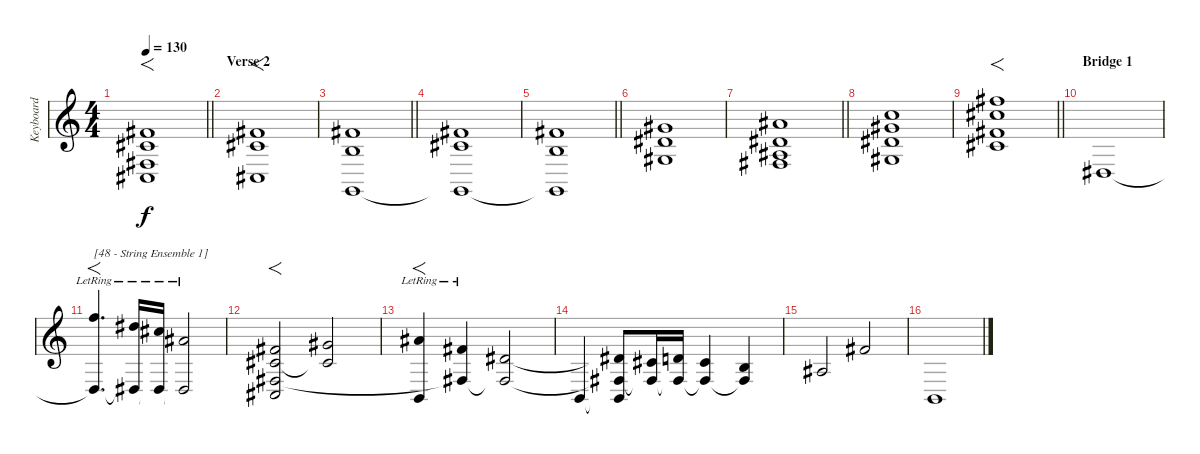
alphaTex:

\track ("Keyboard" "Keyboard") {instrument pad2warm}
\staff {score}
\tuning (E4 B3 G3 D3 A2 E2 B1) {hide}
\ts (4 4)
\tempo 130
\clef g2
\barLineRight lightlight
\ks c
(2.1 2.2 4.4 4.5).1{f dy f} |
\section ("" "Verse 2")
(2.1 2.2 4.5).1{f} |
\barLineRight lightlight
(2.1 0.2 3.6).1 |
(2.1 2.2 3.6{t}).1 |
\barLineRight lightlight
(2.1 0.2 3.6{t}).1 |
(4.1 4.2 6.4).1 |
\barLineRight lightlight
(6.1 4.2 3.3 4.4).1 |
(8.1 9.2 8.3 6.4).1 |
\barLineRight lightlight
(14.1 14.2 11.3 11.4).1{f} |
\section ("" "Bridge 1")
11.6.1 |
(13.1{lr} 11.6{t}).4{f d txt "[48 - String Ensemble 1]" volume 14 instrument stringensemble1} (11.1{lr} 11.6{t}).16 (9.1{lr} 11.6{t}).16 (11.2{lr} 11.6{t}).2 |
(11.3 11.4 9.5 9.6).2{f} (9.2 11.4{t}).2 |
(11.2{lr} 12.7).4{f} (11.3{lr} 9.5{t}).4 (13.4 9.5{t}).2 |
12.7.4 (13.4{t} 9.5{t} 12.7{t}).8 (11.4 9.5{t}).16 (12.4 9.5{t}).16 (11.4 9.5{t}).4 (9.4 9.5{t}).4 |
8.4.2 7.2.2 |
7.6.1
